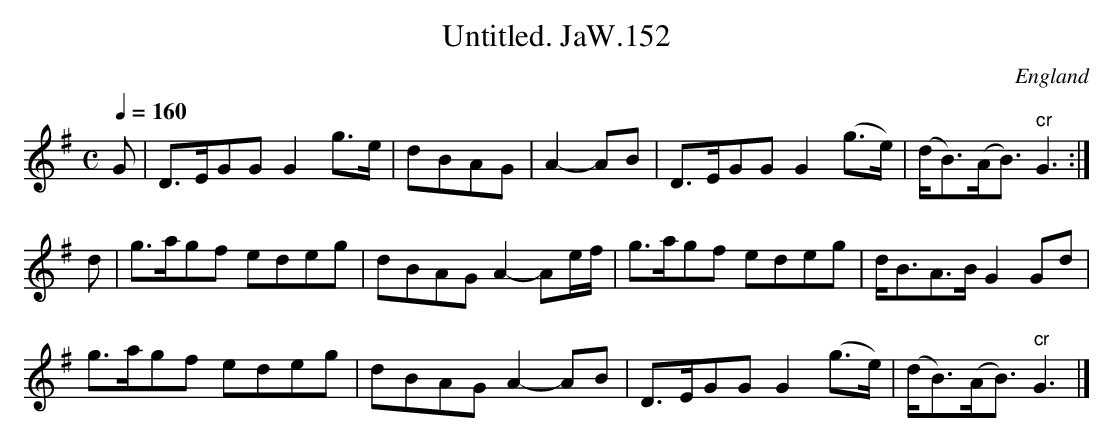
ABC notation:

X:1
T:Untitled. JaW.152
M:C
L:1/8
Q:1/4=160
O:England
K:G major
G|D>EGG G2g>e|dBAG|A2-AB|D>EGG G2(g>e)|(d<B)(A<B) "cr"G3:|!
d|g>agf edeg|dBAG A2-Ae/f/|g>agf edeg|d<BA>B G2Gd|!
g>agf edeg|dBAG A2-AB|D>EGG G2(g>e)|(d<B)(A<B) "cr"G3|]
